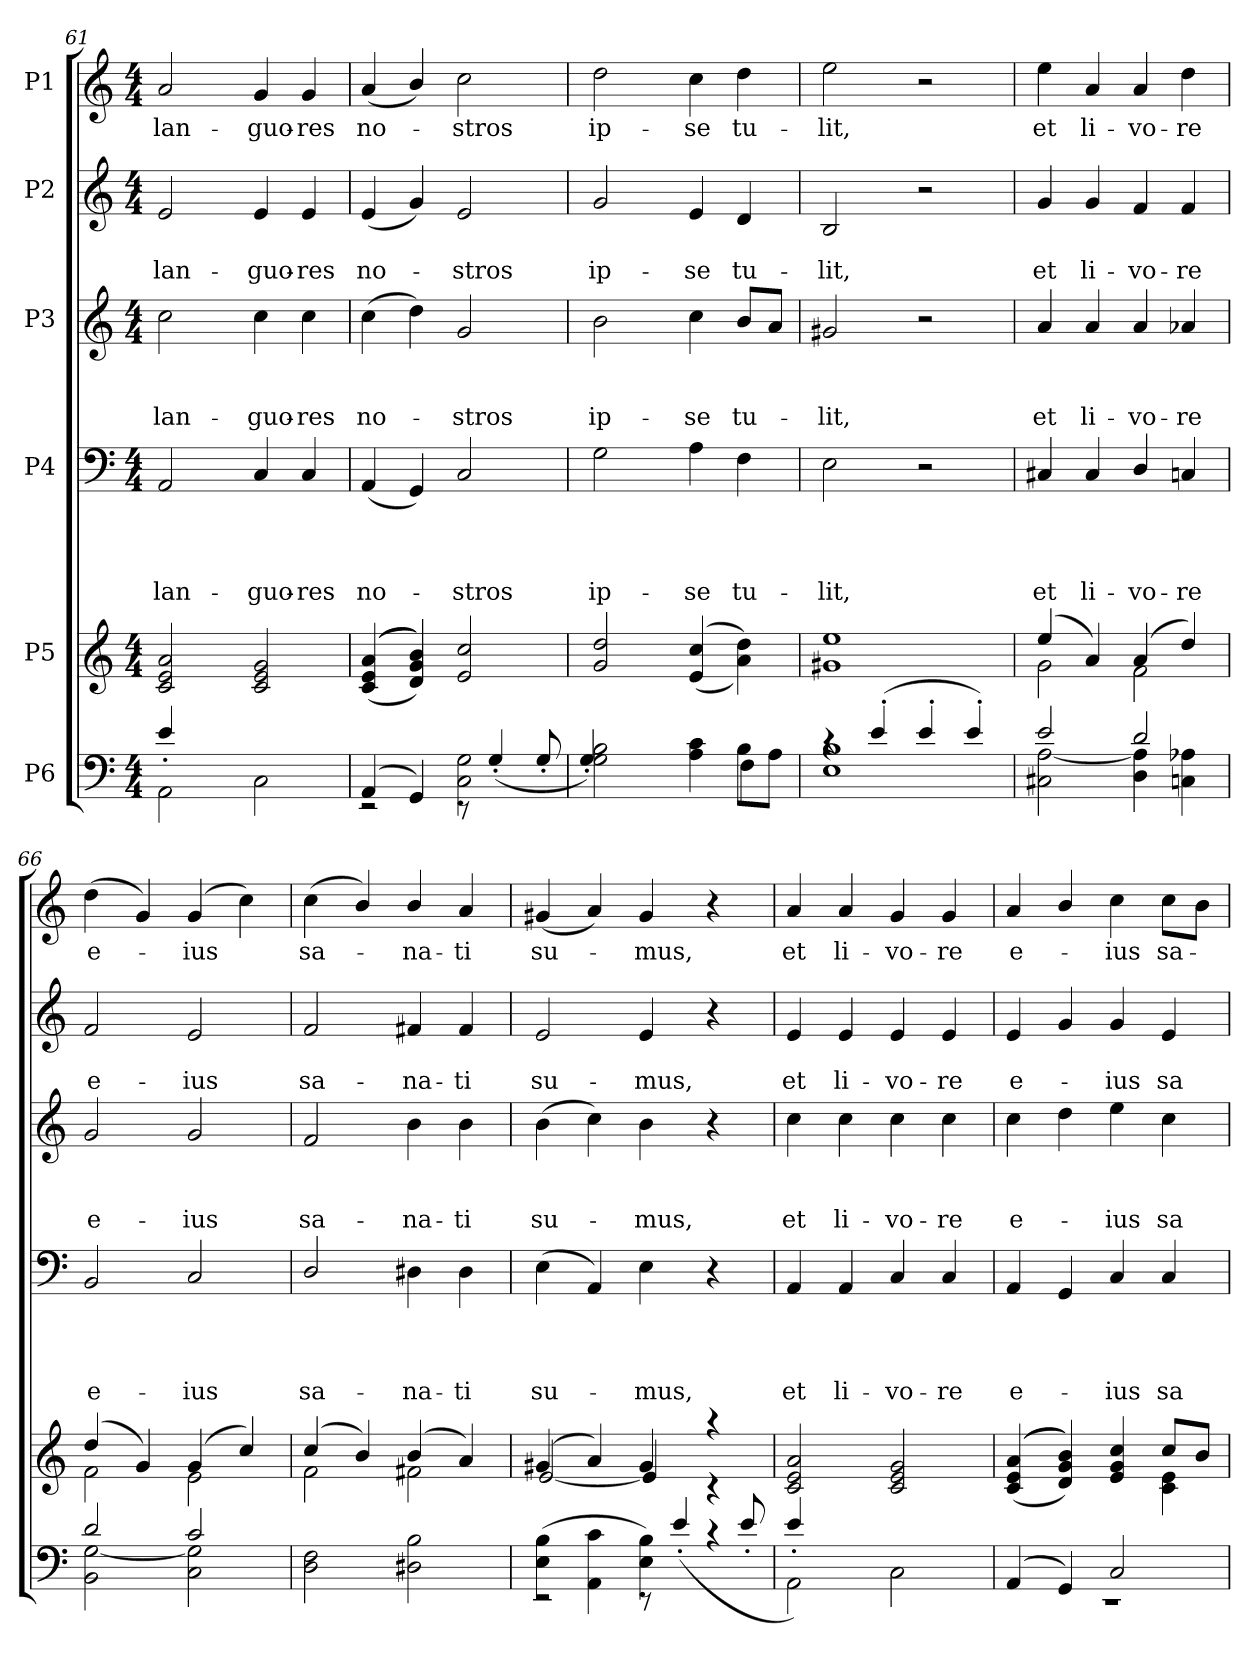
**kern	**kern	**kern	**text	**text	**text	**text	**kern	**text	**text	**text	**kern	**text	**text	**kern	**text
*part6	*part5	*part4	*part4	*part4	*part4	*part4	*part3	*part3	*part3	*part3	*part2	*part2	*part2	*part1	*part1
*staff6	*staff5	*staff4	*staff4	*staff4	*staff4	*staff4	*staff3	*staff3	*staff3	*staff3	*staff2	*staff2	*staff2	*staff1	*staff1
*I"P6	*I"P5	*I"P4	*	*	*	*	*I"P3	*	*	*	*I"P2	*	*	*I"P1	*
*clefF4	*clefG2	*clefF4	*	*	*	*	*clefG2	*	*	*	*clefG2	*	*	*clefG2	*
*k[]	*k[]	*k[]	*	*	*	*	*k[]	*	*	*	*k[]	*	*	*k[]	*
*C:	*C:	*C:	*	*	*	*	*C:	*	*	*	*C:	*	*	*C:	*
*M4/4	*M4/4	*M4/4	*	*	*	*	*M4/4	*	*	*	*M4/4	*	*	*M4/4	*
=61	=61	=61	=61	=61	=61	=61	=61	=61	=61	=61	=61	=61	=61	=61	=61
*^	*^	*	*	*	*	*	*	*	*	*	*	*	*	*	*
*	*	*	*^	*	*	*	*	*	*	*	*	*	*	*	*	*	*
!	!	!	!	!	!	!	!	!	!LO:LY:b	!	!	!	!LO:LY:b	!	!	!LO:LY:b	!	!LO:LY:b
2AA\	4e'</	2c/ 2e/ 2a/	1ryy	1ryy	2AA/	.	.	.	lan-	2cc\	.	.	lan-	2e/	.	lan-	2a/	lan-
.	2.ryy	.	.	.	.	.	.	.	.	.	.	.	.	.	.	.	.	.
!	!	!	!	!	!	!	!	!	!LO:LY:b	!	!	!	!LO:LY:b	!	!	!LO:LY:b	!	!LO:LY:b
2C\	.	2c/ 2e/ 2g/	.	.	4C/	.	.	.	-guo-	4cc\	.	.	-guo-	4e/	.	-guo-	4g/	-guo-
!	!	!	!	!	!	!	!	!	!LO:LY:b	!	!	!	!LO:LY:b	!	!	!LO:LY:b	!	!LO:LY:b
.	.	.	.	.	4C/	.	.	.	-res	4cc\	.	.	-res	4e/	.	-res	4g/	-res
!!LO:LB:g=z
=62	=62	=62	=62	=62	=62	=62	=62	=62	=62	=62	=62	=62	=62	=62	=62	=62	=62	=62
!	!	!	!	!	!	!	!	!	!LO:LY:b	!	!	!	!LO:LY:b	!	!	!LO:LY:b	!	!LO:LY:b
(<4AA/	2rEE	(>(>(<4c/ 4e/ 4a/	1ryy	1ryy	(<4AA/	.	.	.	no-	(>4cc\	.	.	no-	(<4e/	.	no-	(<4a/	no-
4GG/)	.	4d/ 4g/ 4b/)))	.	.	4GG/)	.	.	.	.	4dd\)	.	.	.	4g/)	.	.	4b/)	.
!	!	!	!	!	!	!	!	!	!LO:LY:b	!	!	!	!LO:LY:b	!	!	!LO:LY:b	!	!LO:LY:b
2C\ 2G\	8rEE	2e/ 2cc/	.	.	2C/	.	.	.	-stros	2g/	.	.	-stros	2e/	.	-stros	2cc\	-stros
.	(>4G'</	.	.	.	.	.	.	.	.	.	.	.	.	.	.	.	.	.
.	8G'</	.	.	.	.	.	.	.	.	.	.	.	.	.	.	.	.	.
=63	=63	=63	=63	=63	=63	=63	=63	=63	=63	=63	=63	=63	=63	=63	=63	=63	=63	=63
!	!	!	!	!	!	!	!	!	!LO:LY:b	!	!	!	!LO:LY:b	!	!	!LO:LY:b	!	!LO:LY:b
2G\ 2B\	4G'</)	2g/ 2dd/	1ryy	1ryy	2G\	.	.	.	ip-	2b\	.	.	ip-	2g/	.	ip-	2dd\	ip-
.	2ryy	.	.	.	.	.	.	.	.	.	.	.	.	.	.	.	.	.
!	!	!	!	!	!	!	!	!	!LO:LY:b	!	!	!	!LO:LY:b	!	!	!LO:LY:b	!	!LO:LY:b
4A\ 4c\	.	(>(<4e/ 4cc/	.	.	4A\	.	.	.	-se	4cc\	.	.	-se	4e/	.	-se	4cc\	-se
!	!	!	!	!	!	!	!	!	!LO:LY:b	!	!	!	!LO:LY:b	!	!	!LO:LY:b	!	!LO:LY:b
8B\L	4F\	4a\ 4dd\))	.	.	4F\	.	.	.	tu-	8b/L	.	.	tu-	4d/	.	tu-	4dd\	tu-
8A\J	.	.	.	.	.	.	.	.	.	8a/J	.	.	.	.	.	.	.	.
=64	=64	=64	=64	=64	=64	=64	=64	=64	=64	=64	=64	=64	=64	=64	=64	=64	=64	=64
!	!	!	!	!	!	!	!	!	!LO:LY:b	!	!	!	!LO:LY:b	!	!	!LO:LY:b	!	!LO:LY:b
4rc	1E 1B	1g#X 1ee	1ryy	1ryy	2E\	.	.	.	-lit,	2g#X/	.	.	-lit,	2B/	.	-lit,	2ee\	-lit,
(>4e'</	.	.	.	.	.	.	.	.	.	.	.	.	.	.	.	.	.	.
4e'</	.	.	.	.	2r	.	.	.	.	2r	.	.	.	2r	.	.	2r	.
4e'</)	.	.	.	.	.	.	.	.	.	.	.	.	.	.	.	.	.	.
=65	=65	=65	=65	=65	=65	=65	=65	=65	=65	=65	=65	=65	=65	=65	=65	=65	=65	=65
!	!	!	!	!	!	!	!	!	!LO:LY:b	!	!	!	!LO:LY:b	!	!	!LO:LY:b	!	!LO:LY:b
2e/	2C#X\ [>2A\	(>4ee/	2g\	1ryy	4C#X/	.	.	.	et	4a/	.	.	et	4g/	.	et	4ee\	et
!	!	!	!	!	!	!	!	!	!LO:LY:b	!	!	!	!LO:LY:b	!	!	!LO:LY:b	!	!LO:LY:b
.	.	4a/)	.	.	4C#/	.	.	.	li-	4a/	.	.	li-	4g/	.	li-	4a/	li-
!	!	!	!	!	!	!	!	!	!LO:LY:b	!	!	!	!LO:LY:b	!	!	!LO:LY:b	!	!LO:LY:b
2d/	4D\ 4A\]	(>4a/	2f\	.	4D/	.	.	.	-vo-	4a/	.	.	-vo-	4f/	.	-vo-	4a/	-vo-
!	!	!	!	!	!	!	!	!	!LO:LY:b	!	!	!	!LO:LY:b	!	!	!LO:LY:b	!	!LO:LY:b
.	4Cn\ 4A-X\	4dd/)	.	.	4Cn/	.	.	.	-re	4a-X/	.	.	-re	4f/	.	-re	4dd\	-re
=66	=66	=66	=66	=66	=66	=66	=66	=66	=66	=66	=66	=66	=66	=66	=66	=66	=66	=66
!	!	!	!	!	!	!	!	!	!LO:LY:b	!	!	!	!LO:LY:b	!	!	!LO:LY:b	!	!LO:LY:b
2d/	2BB\ [>2G\	(>4dd/	2f\	1ryy	2BB/	.	.	.	e-	2g/	.	.	e-	2f/	.	e-	(>4dd\	e-
.	.	4g/)	.	.	.	.	.	.	.	.	.	.	.	.	.	.	4g/)	.
!	!	!	!	!	!	!	!	!	!LO:LY:b	!	!	!	!LO:LY:b	!	!	!LO:LY:b	!	!LO:LY:b
2c/	2C\ 2G\]	(>4g/	2e\	.	2C/	.	.	.	-ius	2g/	.	.	-ius	2e/	.	-ius	(<4g/	-ius
.	.	4cc/)	.	.	.	.	.	.	.	.	.	.	.	.	.	.	4cc\)	.
=67	=67	=67	=67	=67	=67	=67	=67	=67	=67	=67	=67	=67	=67	=67	=67	=67	=67	=67
!	!	!	!	!	!	!	!	!	!LO:LY:b	!	!	!	!LO:LY:b	!	!	!LO:LY:b	!	!LO:LY:b
1ryy	2D\ 2F\	(>4cc/	2f\	1ryy	2D/	.	.	.	sa-	2f/	.	.	sa-	2f/	.	sa-	(>4cc\	sa-
.	.	4b/)	.	.	.	.	.	.	.	.	.	.	.	.	.	.	4b/)	.
!	!	!	!	!	!	!	!	!	!LO:LY:b	!	!	!	!LO:LY:b	!	!	!LO:LY:b	!	!LO:LY:b
.	2D#X\ 2B\	(>4b/	2f#X\	.	4D#X\	.	.	.	-na-	4b\	.	.	-na-	4f#X/	.	-na-	4b/	-na-
!	!	!	!	!	!	!	!	!	!LO:LY:b	!	!	!	!LO:LY:b	!	!	!LO:LY:b	!	!LO:LY:b
.	.	4a/)	.	.	4D#\	.	.	.	-ti	4b\	.	.	-ti	4f#/	.	-ti	4a/	-ti
=68	=68	=68	=68	=68	=68	=68	=68	=68	=68	=68	=68	=68	=68	=68	=68	=68	=68	=68
!	!	!	!	!	!	!	!	!	!LO:LY:b	!	!	!	!LO:LY:b	!	!	!LO:LY:b	!	!LO:LY:b
(<4E\ 4B\	2rEE	(>4g#X/	[<2e/	1ryy	(>4E\	.	.	.	su-	(>4b\	.	.	su-	2e/	.	su-	(<4g#X/	su-
4AA\ 4c\	.	4a/)	.	.	4AA/)	.	.	.	.	4cc\)	.	.	.	.	.	.	4a/)	.
!	!	!	!	!	!	!	!	!	!LO:LY:b	!	!	!	!LO:LY:b	!	!	!LO:LY:b	!	!LO:LY:b
4E\ 4B\)	8rEE	4g#/	4e/]	.	4E\	.	.	.	-mus,	4b\	.	.	-mus,	4e/	.	-mus,	4g#/	-mus,
.	(>4e'</	.	.	.	.	.	.	.	.	.	.	.	.	.	.	.	.	.
4rc	.	4raa	4rc	.	4r	.	.	.	.	4r	.	.	.	4r	.	.	4r	.
.	8e'</	.	.	.	.	.	.	.	.	.	.	.	.	.	.	.	.	.
!!LO:PB:g=z
=69	=69	=69	=69	=69	=69	=69	=69	=69	=69	=69	=69	=69	=69	=69	=69	=69	=69	=69
!	!	!	!	!	!	!	!	!	!LO:LY:b	!	!	!	!LO:LY:b	!	!	!LO:LY:b	!	!LO:LY:b
2AA\	4e'</)	2c/ 2e/ 2a/	1ryy	1ryy	4AA/	.	.	.	et	4cc\	.	.	et	4e/	.	et	4a/	et
!	!	!	!	!	!	!	!	!	!LO:LY:b	!	!	!	!LO:LY:b	!	!	!LO:LY:b	!	!LO:LY:b
.	2.ryy	.	.	.	4AA/	.	.	.	li-	4cc\	.	.	li-	4e/	.	li-	4a/	li-
!	!	!	!	!	!	!	!	!	!LO:LY:b	!	!	!	!LO:LY:b	!	!	!LO:LY:b	!	!LO:LY:b
2C\	.	2c/ 2e/ 2g/	.	.	4C/	.	.	.	-vo-	4cc\	.	.	-vo-	4e/	.	-vo-	4g/	-vo-
!	!	!	!	!	!	!	!	!	!LO:LY:b	!	!	!	!LO:LY:b	!	!	!LO:LY:b	!	!LO:LY:b
.	.	.	.	.	4C/	.	.	.	-re	4cc\	.	.	-re	4e/	.	-re	4g/	-re
=70	=70	=70	=70	=70	=70	=70	=70	=70	=70	=70	=70	=70	=70	=70	=70	=70	=70	=70
!	!	!	!	!	!	!	!	!	!LO:LY:b	!	!	!	!LO:LY:b	!	!	!LO:LY:b	!	!LO:LY:b
(<4AA/	1rEE	(>(>(<4c/ 4e/ 4a/	2.ryy	1ryy	4AA/	.	.	.	e-	4cc\	.	.	e-	4e/	.	e-	4a/	e-
4GG/)	.	4d/ 4g/ 4b/)))	.	.	4GG/	.	.	.	.	4dd\	.	.	.	4g/	.	.	4b/	.
!	!	!	!	!	!	!	!	!	!LO:LY:b	!	!	!	!LO:LY:b	!	!	!LO:LY:b	!	!LO:LY:b
2C/	.	4e/ 4g/ 4cc/	.	.	4C/	.	.	.	-ius	4ee\	.	.	-ius	4g/	.	-ius	4cc\	-ius
!	!	!	!	!	!	!	!	!	!LO:LY:b	!	!	!	!LO:LY:b	!	!	!LO:LY:b	!	!LO:LY:b
.	.	8cc/L	4c\ 4e\	.	4C/	.	.	.	sa-	4cc\	.	.	sa-	4e/	.	sa-	8cc\L	sa-
.	.	8b/J	.	.	.	.	.	.	.	.	.	.	.	.	.	.	8b\J	.
*v	*v	*	*	*	*	*	*	*	*	*	*	*	*	*	*	*	*	*
*	*v	*v	*v	*	*	*	*	*	*	*	*	*	*	*	*	*	*
=	=	=	=	=	=	=	=	=	=	=	=	=	=	=	=
*-	*-	*-	*-	*-	*-	*-	*-	*-	*-	*-	*-	*-	*-	*-	*-
